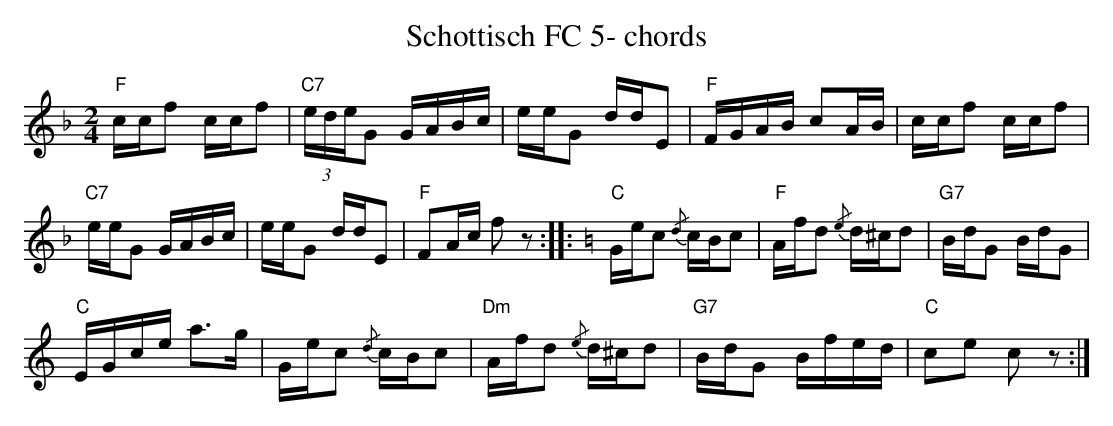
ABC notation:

X:1
T:Schottisch FC 5- chords
M:2/4
L:1/16
K:Fmaj%%MIDI gchordon
"F"ccf2 ccf2 | "C7"(3edeG2 GABc | eeG2 ddE2 | "F"FGAB c2AB | ccf2 ccf2 |
"C7"eeG2 GABc | eeG2 ddE2 | "F"F2Ac f2z2 :: [K:Cmaj] "C"Gec2 {/d}cBc2 | "F"Afd2 {/e}d^cd2 | "G7"BdG2 BdG2 |
"C"EGce a3g | Gec2 {/d}cBc2 | "Dm"Afd2 {/e}d^cd2 | "G7"BdG2 Bfed | "C"c2e2 c2z2 :|
